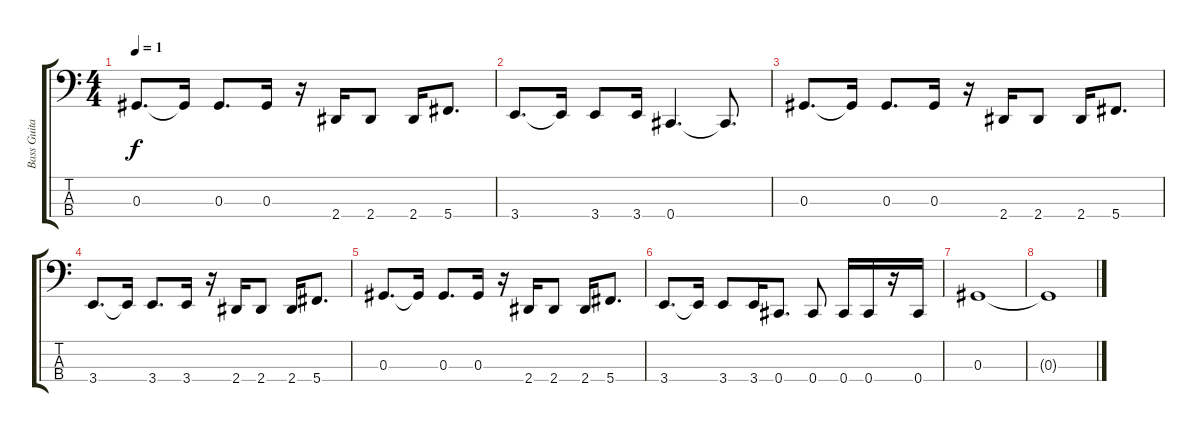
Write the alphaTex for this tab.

\track ("Bass Guitar" "Bass Guita") {instrument electricbassfinger}
\staff {score tabs}
\tuning (Gb2 Db2 Ab1 Db1) {hide}
\ts (4 4)
\tempo 1
\clef f4
\ks c
0.3.8{d dy f} 0.3{t}.16 0.3.8{d} 0.3.16 r.16 2.4.16 2.4.8 2.4.16 5.4.8{d} |
3.4.8{d} 3.4{t}.16 3.4.8 3.4.16 0.4.4{d} 0.4{t}.8{d} |
0.3.8{d} 0.3{t}.16 0.3.8{d} 0.3.16 r.16 2.4.16 2.4.8 2.4.16 5.4.8{d} |
3.4.8{d} 3.4{t}.16 3.4.8{d} 3.4.16 r.16 2.4.16 2.4.8 2.4.16 5.4.8{d} |
0.3.8{d} 0.3{t}.16 0.3.8{d} 0.3.16 r.16 2.4.16 2.4.8 2.4.16 5.4.8{d} |
3.4.8{d} 3.4{t}.16 3.4.8 3.4.16 0.4.8{d} 0.4.8 0.4.16 0.4.16 r.16 0.4.16 |
0.3.1 |
0.3{t}.1
